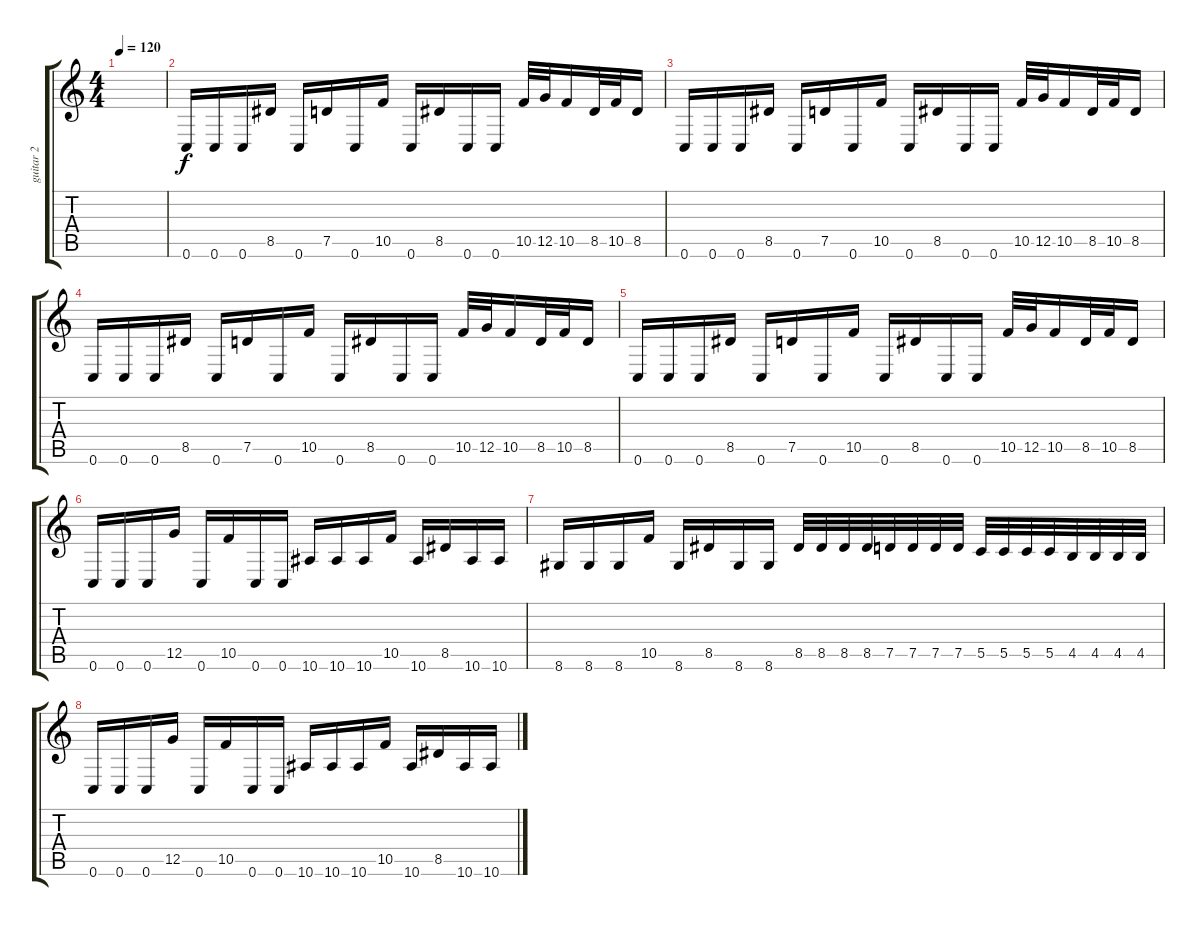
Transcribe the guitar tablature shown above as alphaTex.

\track ("guitar 2" "guitar 2") {instrument overdrivenguitar}
\staff {score tabs}
\tuning (D4 A3 F3 C3 G2 C2) {hide}
\ts (4 4)
\tempo 120
\clef g2
\ks c
|
0.6.16 0.6.16 0.6.16 8.5.16 0.6.16 7.5.16 0.6.16 10.5.16 0.6.16 8.5.16 0.6.16 0.6.16 10.5.32 12.5.32 10.5.16 8.5.32 10.5.32 8.5.16 |
0.6.16 0.6.16 0.6.16 8.5.16 0.6.16 7.5.16 0.6.16 10.5.16 0.6.16 8.5.16 0.6.16 0.6.16 10.5.32 12.5.32 10.5.16 8.5.32 10.5.32 8.5.16 |
0.6.16 0.6.16 0.6.16 8.5.16 0.6.16 7.5.16 0.6.16 10.5.16 0.6.16 8.5.16 0.6.16 0.6.16 10.5.32 12.5.32 10.5.16 8.5.32 10.5.32 8.5.16 |
0.6.16 0.6.16 0.6.16 8.5.16 0.6.16 7.5.16 0.6.16 10.5.16 0.6.16 8.5.16 0.6.16 0.6.16 10.5.32 12.5.32 10.5.16 8.5.32 10.5.32 8.5.16 |
0.6.16 0.6.16 0.6.16 12.5.16 0.6.16 10.5.16 0.6.16 0.6.16 10.6.16 10.6.16 10.6.16 10.5.16 10.6.16 8.5.16 10.6.16 10.6.16 |
8.6.16 8.6.16 8.6.16 10.5.16 8.6.16 8.5.16 8.6.16 8.6.16 8.5.32 8.5.32 8.5.32 8.5.32 7.5.32 7.5.32 7.5.32 7.5.32 5.5.32 5.5.32 5.5.32 5.5.32 4.5.32 4.5.32 4.5.32 4.5.32 |
0.6.16 0.6.16 0.6.16 12.5.16 0.6.16 10.5.16 0.6.16 0.6.16 10.6.16 10.6.16 10.6.16 10.5.16 10.6.16 8.5.16 10.6.16 10.6.16
